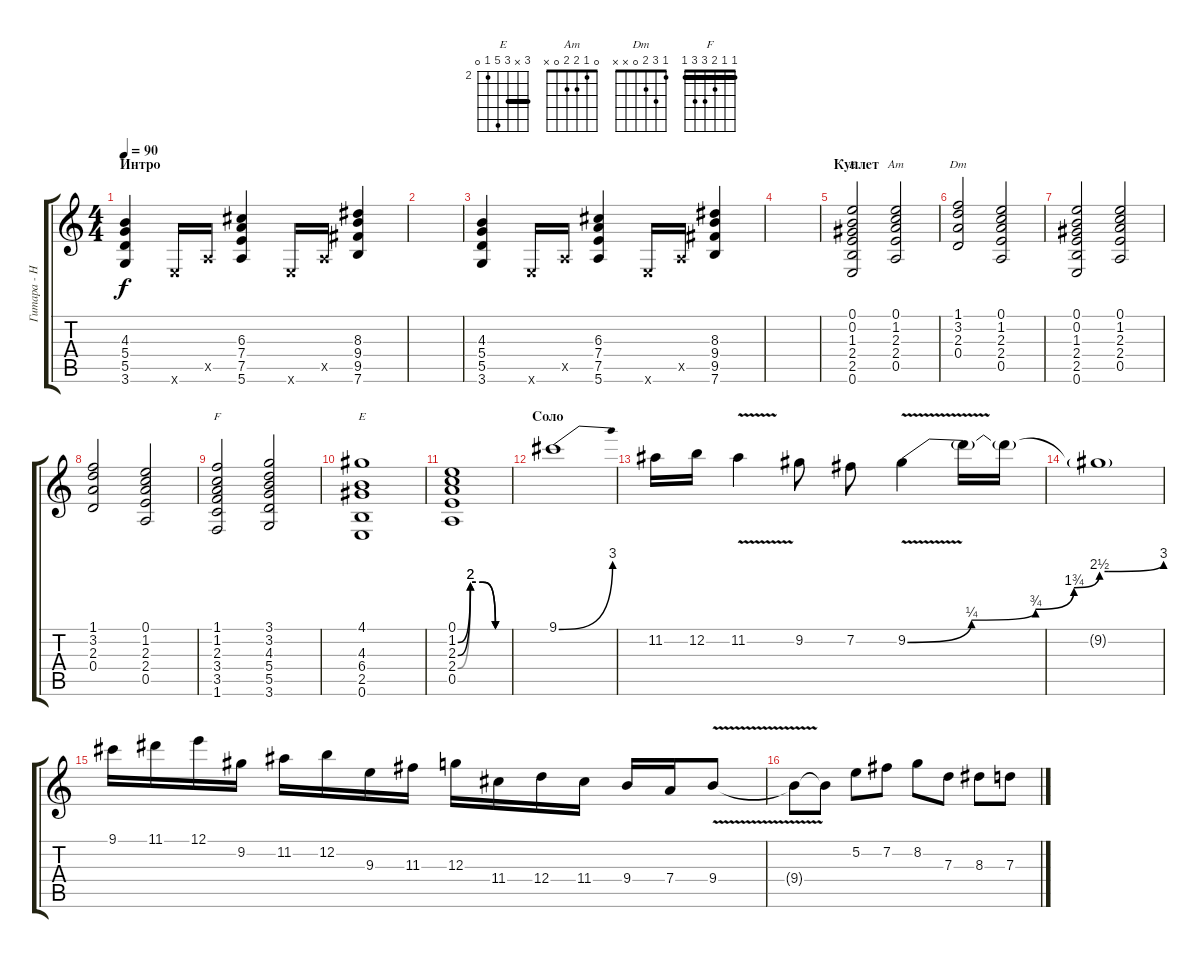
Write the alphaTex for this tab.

\track ("Гитара - HozPort" "Гитара - H") {instrument distortionguitar}
\staff {score tabs}
\tuning (E4 B3 G3 D3 A2 E2) {hide}
\chord ("E" 0 0 1 2 2 0)
\chord ("Am" 0 1 2 2 0 x)
\chord ("Dm" 1 3 2 0 x x)
\chord ("F" 1 1 2 3 3 1) {barre 1}
\chord ("E" 4 x 4 6 2 0) {firstfret 2 barre 4}
\ts (4 4)
\section ("" "Интро")
\tempo 90
\clef g2
\ks c
(4.3 5.4 5.5 3.6).4{dy f} 0.6{x}.16 0.5{x}.16 (6.3 7.4 7.5 5.6).4 0.6{x}.16 0.5{x}.16 (8.3 9.4 9.5 7.6).4 |
|
(4.3 5.4 5.5 3.6).4 0.6{x}.16 0.5{x}.16 (6.3 7.4 7.5 5.6).4 0.6{x}.16 0.5{x}.16 (8.3 9.4 9.5 7.6).4 |
|
\section ("" "Куплет")
(0.1 0.2 1.3 2.4 2.5 0.6).2{ch "E"} (0.1 1.2 2.3 2.4 0.5).2{ch "Am"} |
(1.1 3.2 2.3 0.4).2{ch "Dm"} (0.1 1.2 2.3 2.4 0.5).2 |
(0.1 0.2 1.3 2.4 2.5 0.6).2 (0.1 1.2 2.3 2.4 0.5).2 |
(1.1 3.2 2.3 0.4).2 (0.1 1.2 2.3 2.4 0.5).2 |
(1.1 1.2 2.3 3.4 3.5 1.6).2{ch "F"} (3.1 3.2 4.3 5.4 5.5 3.6).2 |
(4.1 4.3 6.4 2.5 0.6).1{ch "E"} |
(0.1 1.2{be (custom 0 0 15 8 30 8 45 0 60 0)} 2.3{be (custom 0 0 15 8 30 8 45 0 60 0)} 2.4{be (custom 0 0 15 8 30 8 45 0 60 0)} 0.5).1 |
\section ("" "Соло")
9.1{be (bend 0 0 60 12)}.1 |
11.2.16 12.2.16 11.2{v}.4 9.2.8 7.2.8 9.2{be (custom 0 0 15 1 30 3 39 7 45 10 47 10 60 12) v}.4 9.2{t}.16 9.2{t}.16 |
9.2{t}.1 |
9.1.16 11.1.16 12.1.16 9.2.16 11.2.16 12.2.16 9.3.16 11.3.16 12.3.16 11.4.16 12.4.16 11.4.16 9.4.16 7.4.16 9.4{v}.8 |
9.4{t}.8 9.4{t}.8 5.2.8 7.2.8 8.2.8 7.3.8 8.3.8 7.3.8
